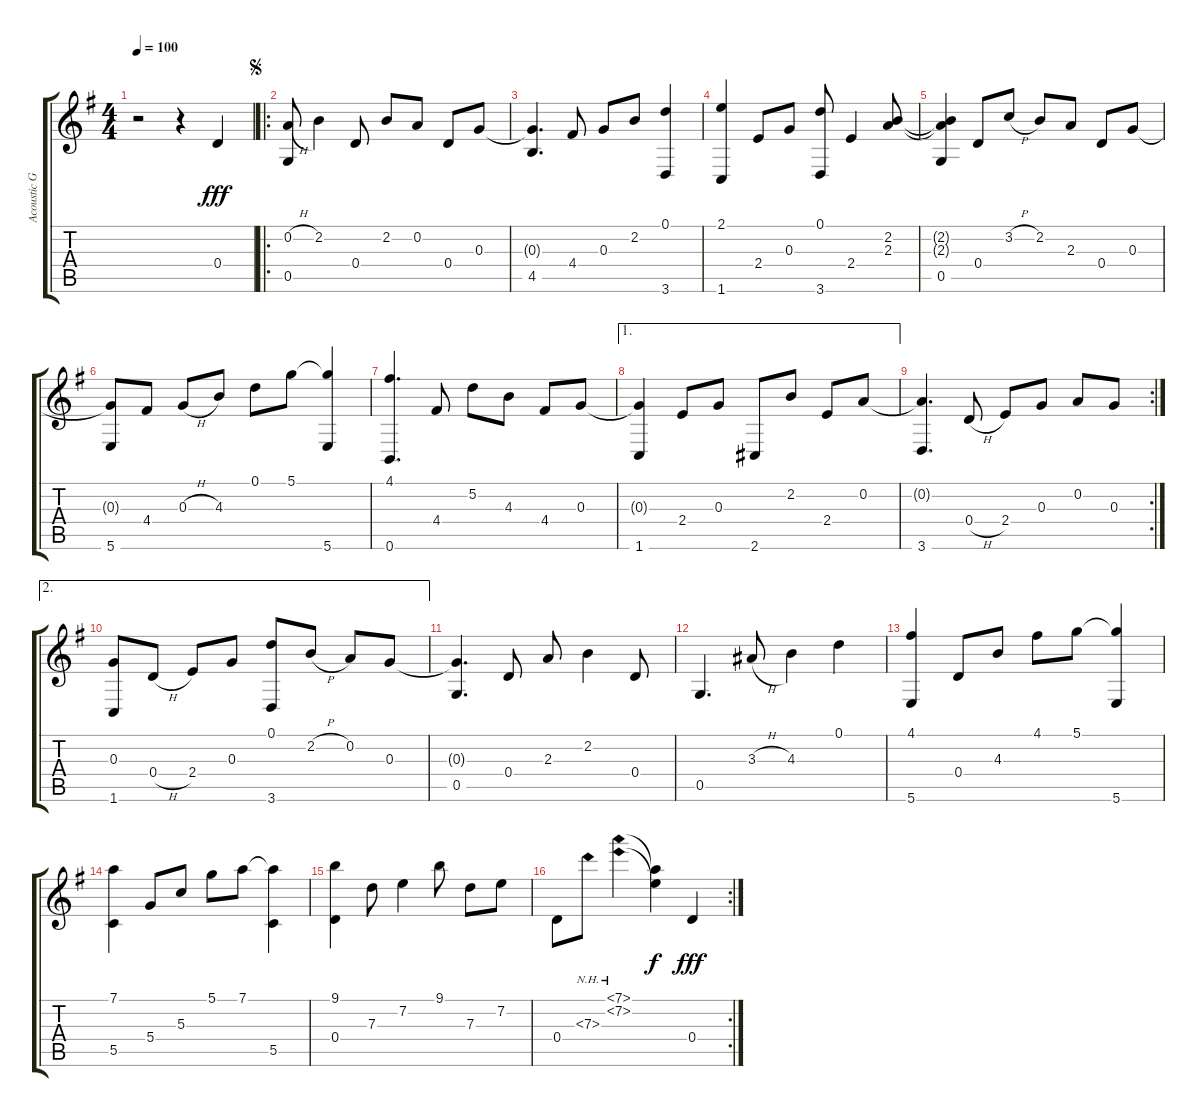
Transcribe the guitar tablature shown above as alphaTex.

\track ("Acoustic Guitar" "Acoustic G") {instrument acousticguitarsteel}
\staff {score tabs}
\tuning (D4 A3 G3 D3 G2 B1) {hide}
\ts (4 4)
\tempo 100
\clef g2
\ks g
r.2{dy fff instrument acousticguitarsteel} r.4 0.4.4 |
\ro
\jump segno
(0.2{h} 0.5).8 2.2.4 0.4.8 2.2.8 0.2.8 0.4.8 0.3.8 |
(0.3{t} 4.5).4{d} 4.4.8 0.3.8 2.2.8 (0.1 3.6).4 |
(2.1 1.6).4 2.4.8 0.3.8 (0.1 3.6).8 2.4.4 (2.2 2.3).8 |
(2.2{t} 2.3{t} 0.5).4 0.4.8 3.2{h}.8 2.2.8 2.3.8 0.4.8 0.3.8 |
(0.3{t} 5.6).8 4.4.8 0.3{h}.8 4.3.8 0.1.8 5.1.8 (5.1{t} 5.6).4 |
(4.1 0.6).4{d} 4.4.8 5.2.8 4.3.8 4.4.8 0.3.8 |
\ae 1
(0.3{t} 1.6).4 2.4.8 0.3.8 2.6.8 2.2.8 2.4.8 0.2.8 |
\rc 2
(0.2{t} 3.6).4{d} 0.4{h}.8 2.4.8 0.3.8 0.2.8 0.3.8 |
\ae 2
(0.3 1.6).8 0.4{h}.8 2.4.8 0.3.8 (0.1 3.6).8 2.2{h}.8 0.2.8 0.3.8 |
(0.3{t} 0.5).4{d} 0.4.8 2.3.8 2.2.4 0.4.8 |
0.5.4{d} 3.3{h}.8 4.3.4 0.1.4 |
(4.1 5.6).4 0.4.8 4.3.8 4.1.8 5.1.8 (5.1{t} 5.6).4 |
(7.1 5.5).4 5.4.8 5.3.8 5.1.8 7.1.8 (7.1{t} 5.5).4 |
(9.1 0.4).4 7.3.8 7.2.4 9.1.8 7.3.8 7.2.8 |
\rc 2
0.4.8 7.3{nh}.8 (7.1{nh} 7.2{nh}).4 (7.1{t} 7.2{t}).4{dy f} 0.4.4{dy fff}
